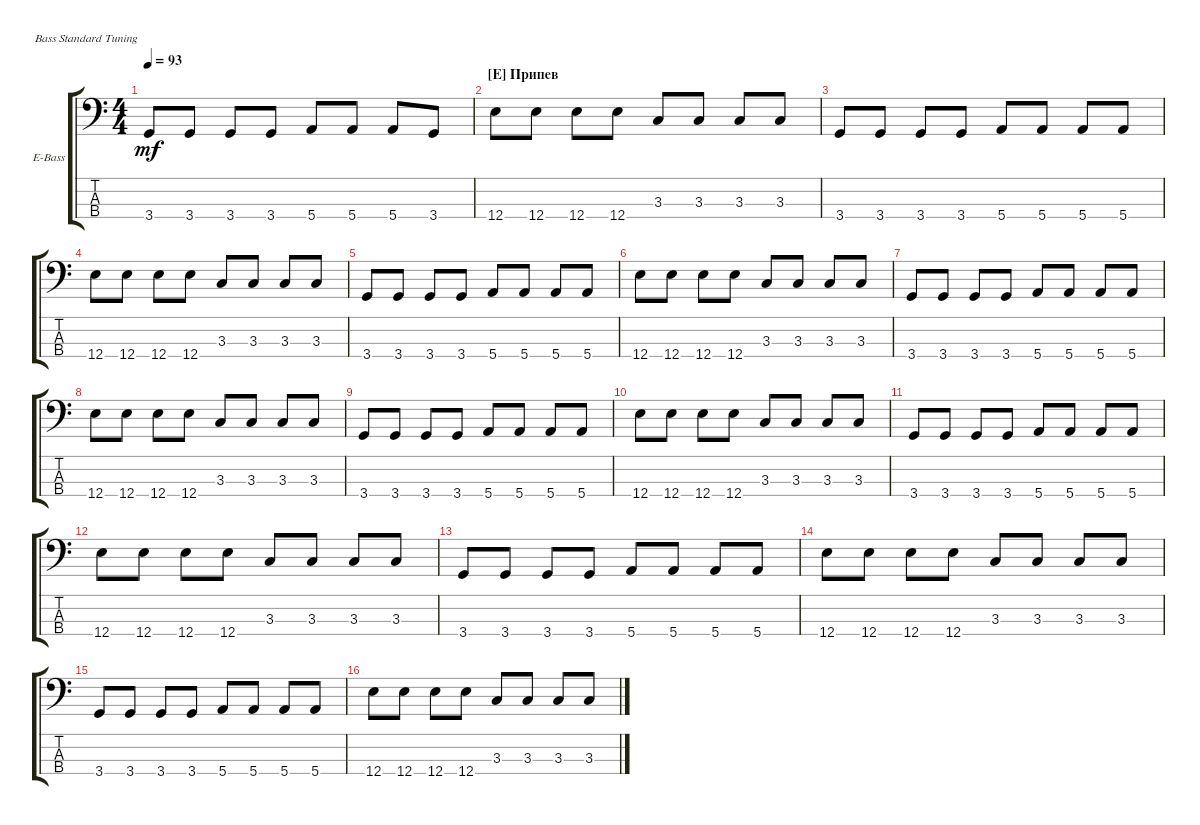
\defaultSystemsLayout 4
\bracketExtendMode groupsimilarinstruments
\firstSystemTrackNameOrientation horizontal
\otherSystemsTrackNameOrientation horizontal
\track ("Electric Bass" "E-Bass") {instrument electricbassfinger}
\staff {score tabs}
\tuning (G2 D2 A1 E1)
\ts (4 4)
\tempo 93
\clef f4
\ks c
3.4.8{dy mf} 3.4.8 3.4.8 3.4.8 5.4.8 5.4.8 5.4.8 3.4.8 |
\section ("E" "Припев")
12.4.8 12.4.8 12.4.8 12.4.8 3.3.8 3.3.8 3.3.8 3.3.8 |
3.4.8 3.4.8 3.4.8 3.4.8 5.4.8 5.4.8 5.4.8 5.4.8 |
12.4.8 12.4.8 12.4.8 12.4.8 3.3.8 3.3.8 3.3.8 3.3.8 |
3.4.8 3.4.8 3.4.8 3.4.8 5.4.8 5.4.8 5.4.8 5.4.8 |
12.4.8 12.4.8 12.4.8 12.4.8 3.3.8 3.3.8 3.3.8 3.3.8 |
3.4.8 3.4.8 3.4.8 3.4.8 5.4.8 5.4.8 5.4.8 5.4.8 |
12.4.8 12.4.8 12.4.8 12.4.8 3.3.8 3.3.8 3.3.8 3.3.8 |
3.4.8 3.4.8 3.4.8 3.4.8 5.4.8 5.4.8 5.4.8 5.4.8 |
12.4.8 12.4.8 12.4.8 12.4.8 3.3.8 3.3.8 3.3.8 3.3.8 |
3.4.8 3.4.8 3.4.8 3.4.8 5.4.8 5.4.8 5.4.8 5.4.8 |
12.4.8 12.4.8 12.4.8 12.4.8 3.3.8 3.3.8 3.3.8 3.3.8 |
3.4.8 3.4.8 3.4.8 3.4.8 5.4.8 5.4.8 5.4.8 5.4.8 |
12.4.8 12.4.8 12.4.8 12.4.8 3.3.8 3.3.8 3.3.8 3.3.8 |
3.4.8 3.4.8 3.4.8 3.4.8 5.4.8 5.4.8 5.4.8 5.4.8 |
12.4.8 12.4.8 12.4.8 12.4.8 3.3.8 3.3.8 3.3.8 3.3.8
